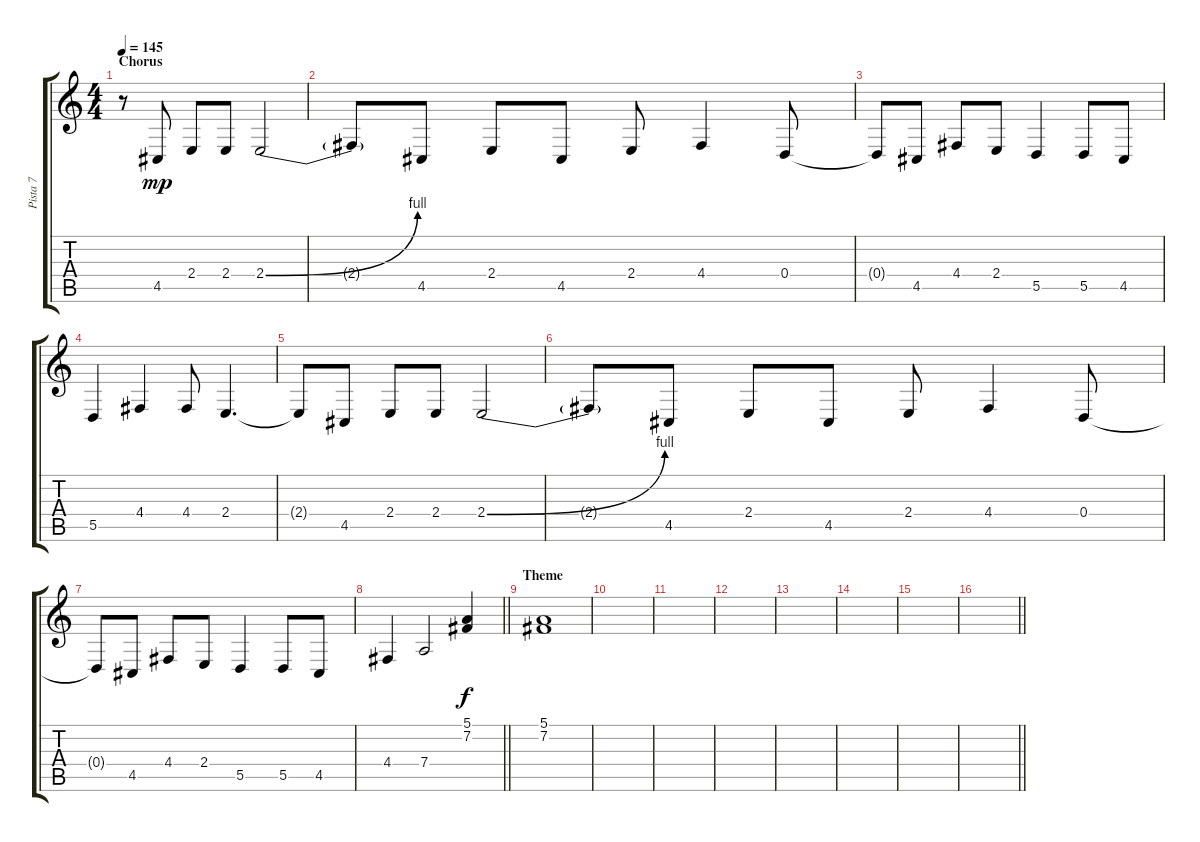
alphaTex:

\track ("Pista 7" "Pista 7") {instrument tenorsax}
\staff {score tabs}
\tuning (E4 B3 G3 D3 A2 D2) {hide}
\ts (4 4)
\section ("" "Chorus")
\tempo 145
\clef g2
\ks c
r.8{dy f} 4.5.8{dy mp} 2.4.8 2.4.8 2.4{be (bend 0 0 60 4)}.2 |
2.4{t}.8 4.5.8 2.4.8 4.5.8 2.4.8 4.4.4 0.4.8 |
0.4{t}.8 4.5.8 4.4.8 2.4.8 5.5.4 5.5.8 4.5.8 |
5.5.4 4.4.4 4.4.8 2.4.4{d} |
2.4{t}.8 4.5.8 2.4.8 2.4.8 2.4{be (bend 0 0 60 4)}.2 |
2.4{t}.8 4.5.8 2.4.8 4.5.8 2.4.8 4.4.4 0.4.8 |
0.4{t}.8 4.5.8 4.4.8 2.4.8 5.5.4 5.5.8 4.5.8 |
\barLineRight lightlight
4.4.4 7.4.2 (5.1 7.2).4{dy f} |
\section ("" "Theme")
(5.1 7.2).1 |
|
|
|
|
|
|
\barLineRight lightlight
